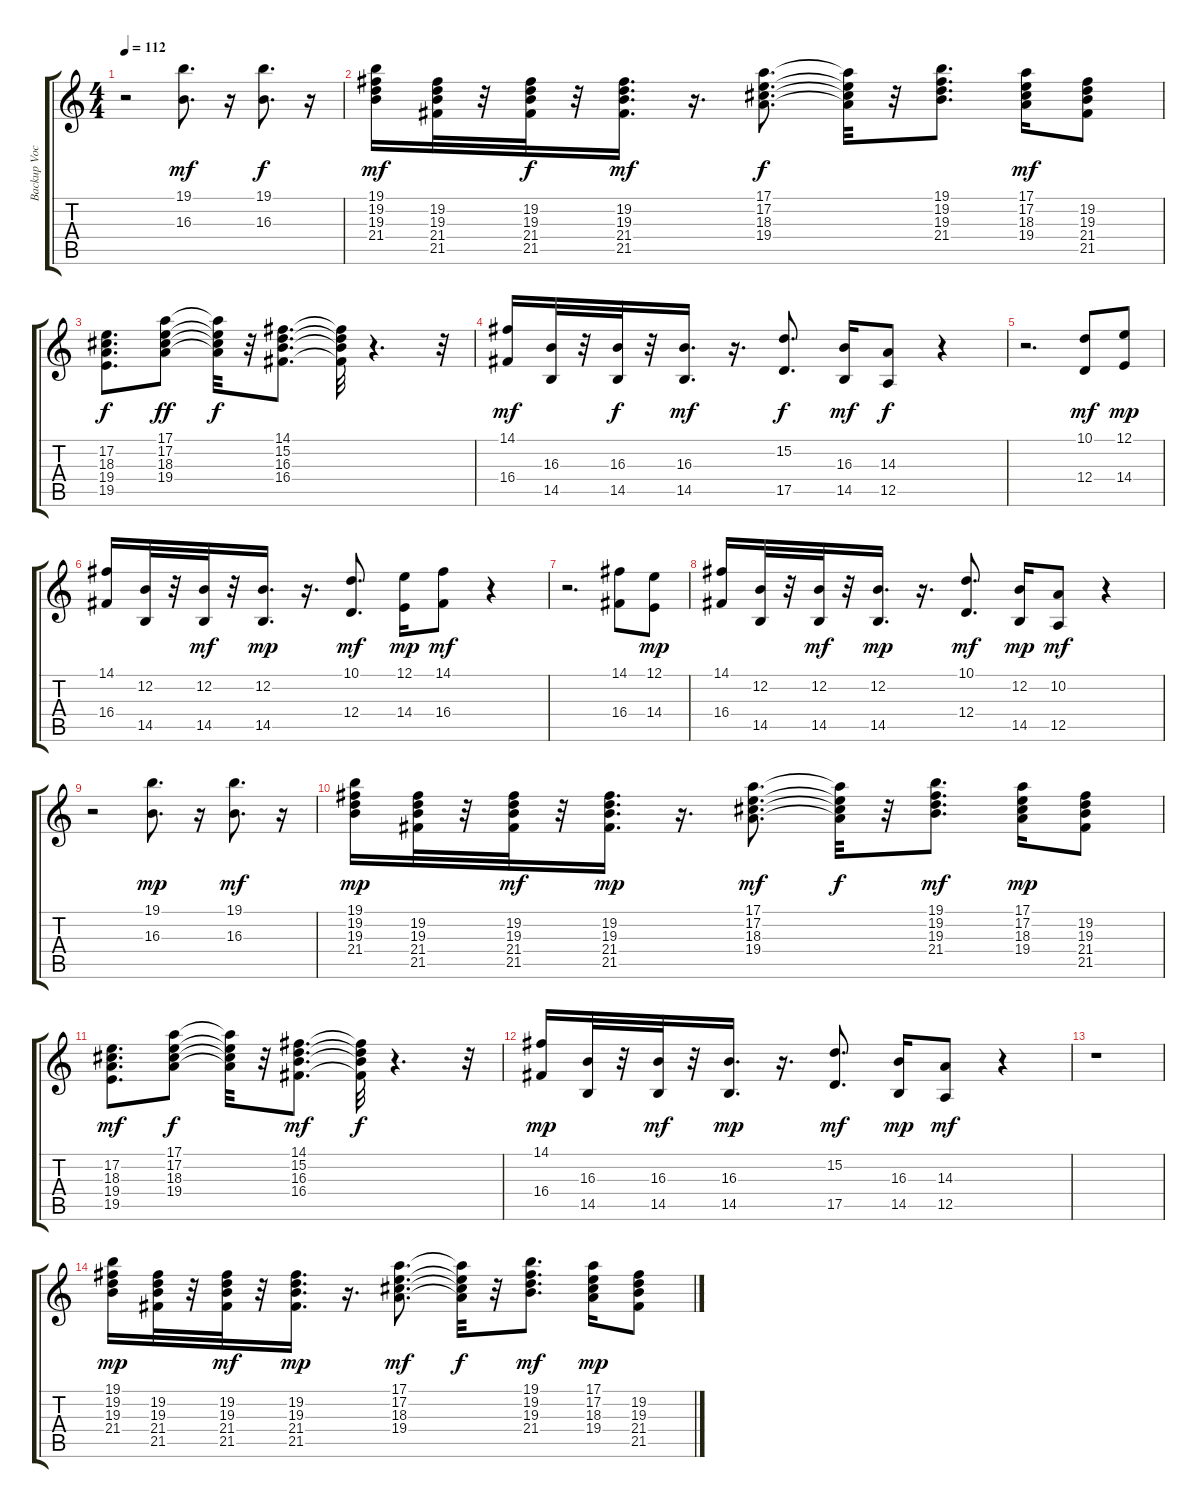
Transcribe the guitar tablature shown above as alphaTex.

\track ("Backup Vocals" "Backup Voc") {instrument choiraahs}
\staff {score tabs}
\tuning (E4 B3 G3 D3 A2 E2) {hide}
\ts (4 4)
\tempo 112
\clef g2
\ks c
r.2{dy f} (19.1 16.3).8{d dy mf} r.16 (19.1 16.3).8{d dy f} r.16 |
(19.1 19.2 19.3 21.4).16{dy mf} (19.2 19.3 21.4 21.5).32 r.32 (19.2 19.3 21.4 21.5).32{dy f} r.32 (19.2 19.3 21.4 21.5).16{d dy mf} r.16{d} (17.1 17.2 18.3 19.4).8{d dy f} (17.1{t} 17.2{t} 18.3{t} 19.4{t}).32 r.32 (19.1 19.2 19.3 21.4).8{d} (17.1 17.2 18.3 19.4).16{dy mf} (19.2 19.3 21.4 21.5).8 |
(17.2 18.3 19.4 19.5).8{d dy f} (17.1 17.2 18.3 19.4).8{dy ff} (17.1{t} 17.2{t} 18.3{t} 19.4{t}).32{dy f} r.32 (14.1 15.2 16.3 16.4).8{d} (14.1{t} 15.2{t} 16.3{t} 16.4{t}).32 r.4{d} r.32 |
(14.1 16.4).16{dy mf} (16.3 14.5).32 r.32 (16.3 14.5).32{dy f} r.32 (16.3 14.5).16{d dy mf} r.16{d} (15.2 17.5).8{d dy f} (16.3 14.5).16{dy mf} (14.3 12.5).8{dy f} r.4 |
r.2{d} (10.1 12.4).8{dy mf} (12.1 14.4).8{dy mp} |
(14.1 16.4).16 (12.2 14.5).32 r.32 (12.2 14.5).32{dy mf} r.32 (12.2 14.5).16{d dy mp} r.16{d} (10.1 12.4).8{d dy mf} (12.1 14.4).16{dy mp} (14.1 16.4).8{dy mf} r.4 |
r.2{d} (14.1 16.4).8 (12.1 14.4).8{dy mp} |
(14.1 16.4).16 (12.2 14.5).32 r.32 (12.2 14.5).32{dy mf} r.32 (12.2 14.5).16{d dy mp} r.16{d} (10.1 12.4).8{d dy mf} (12.2 14.5).16{dy mp} (10.2 12.5).8{dy mf} r.4 |
r.2 (19.1 16.3).8{d dy mp} r.16 (19.1 16.3).8{d dy mf} r.16 |
(19.1 19.2 19.3 21.4).16{dy mp} (19.2 19.3 21.4 21.5).32 r.32 (19.2 19.3 21.4 21.5).32{dy mf} r.32 (19.2 19.3 21.4 21.5).16{d dy mp} r.16{d} (17.1 17.2 18.3 19.4).8{d dy mf} (17.1{t} 17.2{t} 18.3{t} 19.4{t}).32{dy f} r.32 (19.1 19.2 19.3 21.4).8{d dy mf} (17.1 17.2 18.3 19.4).16{dy mp} (19.2 19.3 21.4 21.5).8 |
(17.2 18.3 19.4 19.5).8{d dy mf} (17.1 17.2 18.3 19.4).8{dy f} (17.1{t} 17.2{t} 18.3{t} 19.4{t}).32 r.32 (14.1 15.2 16.3 16.4).8{d dy mf} (14.1{t} 15.2{t} 16.3{t} 16.4{t}).32{dy f} r.4{d} r.32 |
(14.1 16.4).16{dy mp} (16.3 14.5).32 r.32 (16.3 14.5).32{dy mf} r.32 (16.3 14.5).16{d dy mp} r.16{d} (15.2 17.5).8{d dy mf} (16.3 14.5).16{dy mp} (14.3 12.5).8{dy mf} r.4 |
r.1 |
(19.1 19.2 19.3 21.4).16{dy mp} (19.2 19.3 21.4 21.5).32 r.32 (19.2 19.3 21.4 21.5).32{dy mf} r.32 (19.2 19.3 21.4 21.5).16{d dy mp} r.16{d} (17.1 17.2 18.3 19.4).8{d dy mf} (17.1{t} 17.2{t} 18.3{t} 19.4{t}).32{dy f} r.32 (19.1 19.2 19.3 21.4).8{d dy mf} (17.1 17.2 18.3 19.4).16{dy mp} (19.2 19.3 21.4 21.5).8
